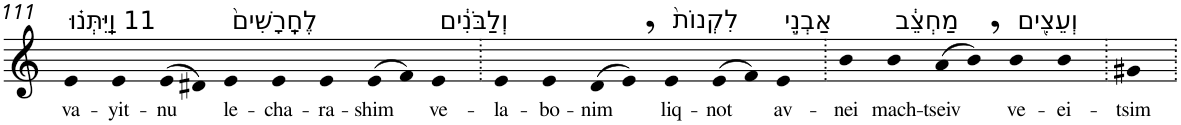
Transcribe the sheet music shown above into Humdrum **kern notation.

**kern	**text
*part1	*part1
*staff1	*staff1
*I"Piano	*
*I'Pno	*
!!LO:PB:g=z
*clefG2	*
*k[]	*
=111	=111
!LO:TX:a:t=11 וַֽיִּתְּנ֗וּ	!
!	!LO:LY:b
4e	va-
!	!LO:LY:b
4e	-yit-
!	!LO:LY:b
(>8e	-nu
8d#X)	.
!LO:TX:a:t=לֶחָֽרָשִׁים֙	!
!	!LO:LY:b
4e	le-
!	!LO:LY:b
4e	-cha-
!	!LO:LY:b
4e	-ra-
!	!LO:LY:b
(>8e	-shim
8f)	.
!LO:TX:a:t=וְלַבֹּנִ֔ים	!
!	!LO:LY:b
4e	ve-
=112.	=112.
!	!LO:LY:b
4e	-la-
!	!LO:LY:b
4e	-bo-
!	!LO:LY:b
(>8d	-nim
8e,)	.
!LO:TX:a:t=לִקְנוֹת֙	!
!	!LO:LY:b
4e	liq-
!	!LO:LY:b
(>8e	-not
8f)	.
!LO:TX:a:t=אַבְנֵ֣י	!
!	!LO:LY:b
4e	av-
=113.	=113.
!	!LO:LY:b
4b	-nei
!LO:TX:a:t=מַחְצֵ֔ב	!
!	!LO:LY:b
4b	mach-
!	!LO:LY:b
(>8a	-tseiv
8b,)	.
!LO:TX:a:t=וְעֵצִ֖ים	!
!	!LO:LY:b
4b	ve-
!	!LO:LY:b
4b	-ei-
=114.	=114.
!	!LO:LY:b
4g#X	-tsim
=.	=.
*-	*-
